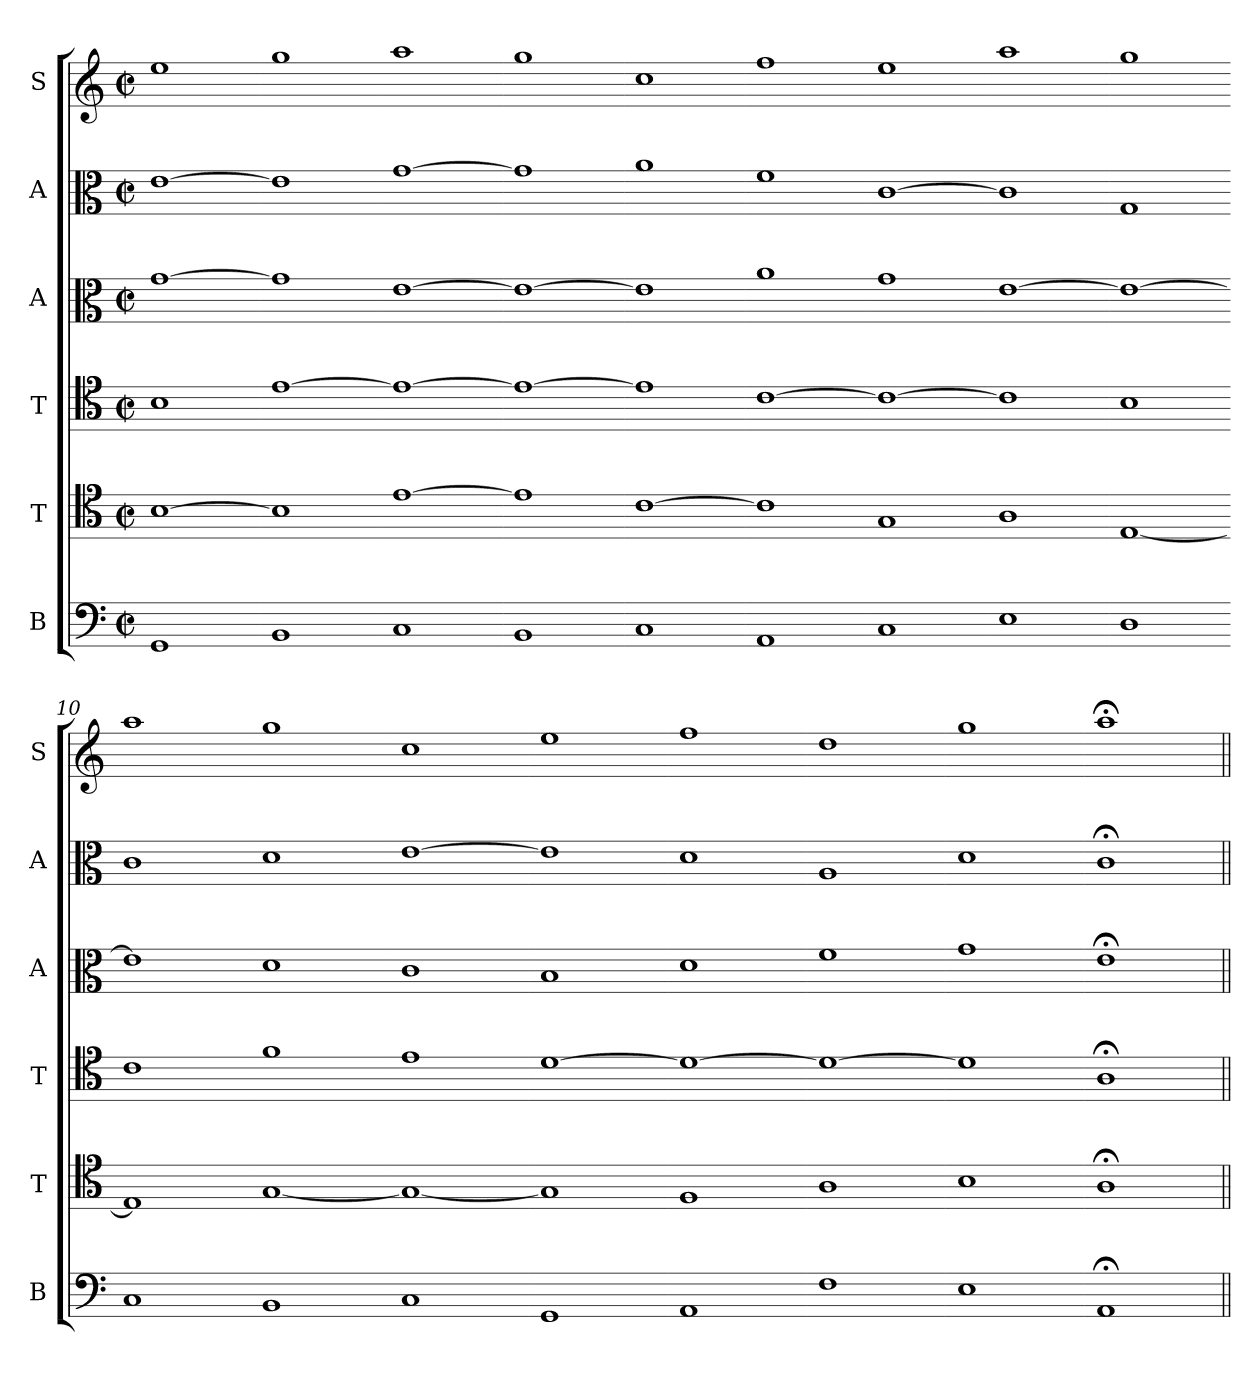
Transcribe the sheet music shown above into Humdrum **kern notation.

**kern	**kern	**kern	**kern	**kern	**kern
*part6	*part5	*part4	*part3	*part2	*part1
*staff6	*staff5	*staff4	*staff3	*staff2	*staff1
*I"B	*I"T	*I"T	*I"A	*I"A	*I"S
*I'B	*I'T	*I'T	*I'A	*I'A	*I'S
*clefF4	*clefC4	*clefC4	*clefC3	*clefC3	*clefG2
*k[]	*k[]	*k[]	*k[]	*k[]	*k[]
*M2/2	*M2/2	*M2/2	*M2/2	*M2/2	*M2/2
*met(c|)	*met(c|)	*met(c|)	*met(c|)	*met(c|)	*met(c|)
*MM208	*MM208	*MM208	*MM208	*MM208	*MM208
=1	=1	=1	=1	=1	=1
1GG	[1B	1B	[1g	[1e	1ee
=2-	=2-	=2-	=2-	=2-	=2-
1BB	1B]	[1e	1g]	1e]	1gg
=3-	=3-	=3-	=3-	=3-	=3-
1C	[1e	1e_	[1e	[1g	1aa
=4-	=4-	=4-	=4-	=4-	=4-
1BB	1e]	1e_	1e_	1g]	1gg
=5-	=5-	=5-	=5-	=5-	=5-
1C	[1c	1e]	1e]	1a	1cc
=6-	=6-	=6-	=6-	=6-	=6-
1AA	1c]	[1c	1a	1f	1ff
=7-	=7-	=7-	=7-	=7-	=7-
1C	1G	1c_	1g	[1c	1ee
=8-	=8-	=8-	=8-	=8-	=8-
1E	1A	1c]	[1e	1c]	1aa
=9-	=9-	=9-	=9-	=9-	=9-
1D	[1E	1B	1e_	1G	1gg
=10-	=10-	=10-	=10-	=10-	=10-
1C	1E]	1c	1e]	1c	1aa
=11-	=11-	=11-	=11-	=11-	=11-
1BB	[1G	1f	1d	1d	1gg
=12-	=12-	=12-	=12-	=12-	=12-
1C	1G_	1e	1c	[1e	1cc
=13-	=13-	=13-	=13-	=13-	=13-
1GG	1G]	[1d	1B	1e]	1ee
=14-	=14-	=14-	=14-	=14-	=14-
1AA	1F	1d_	1d	1d	1ff
=15-	=15-	=15-	=15-	=15-	=15-
1F	1A	1d_	1f	1A	1dd
=16-	=16-	=16-	=16-	=16-	=16-
1E	1B	1d]	1g	1d	1gg
=17-	=17-	=17-	=17-	=17-	=17-
1AA;<	1A;<	1A;<	1e;<	1c;	1aa;<
=||	=||	=||	=||	=||	=||
*-	*-	*-	*-	*-	*-
